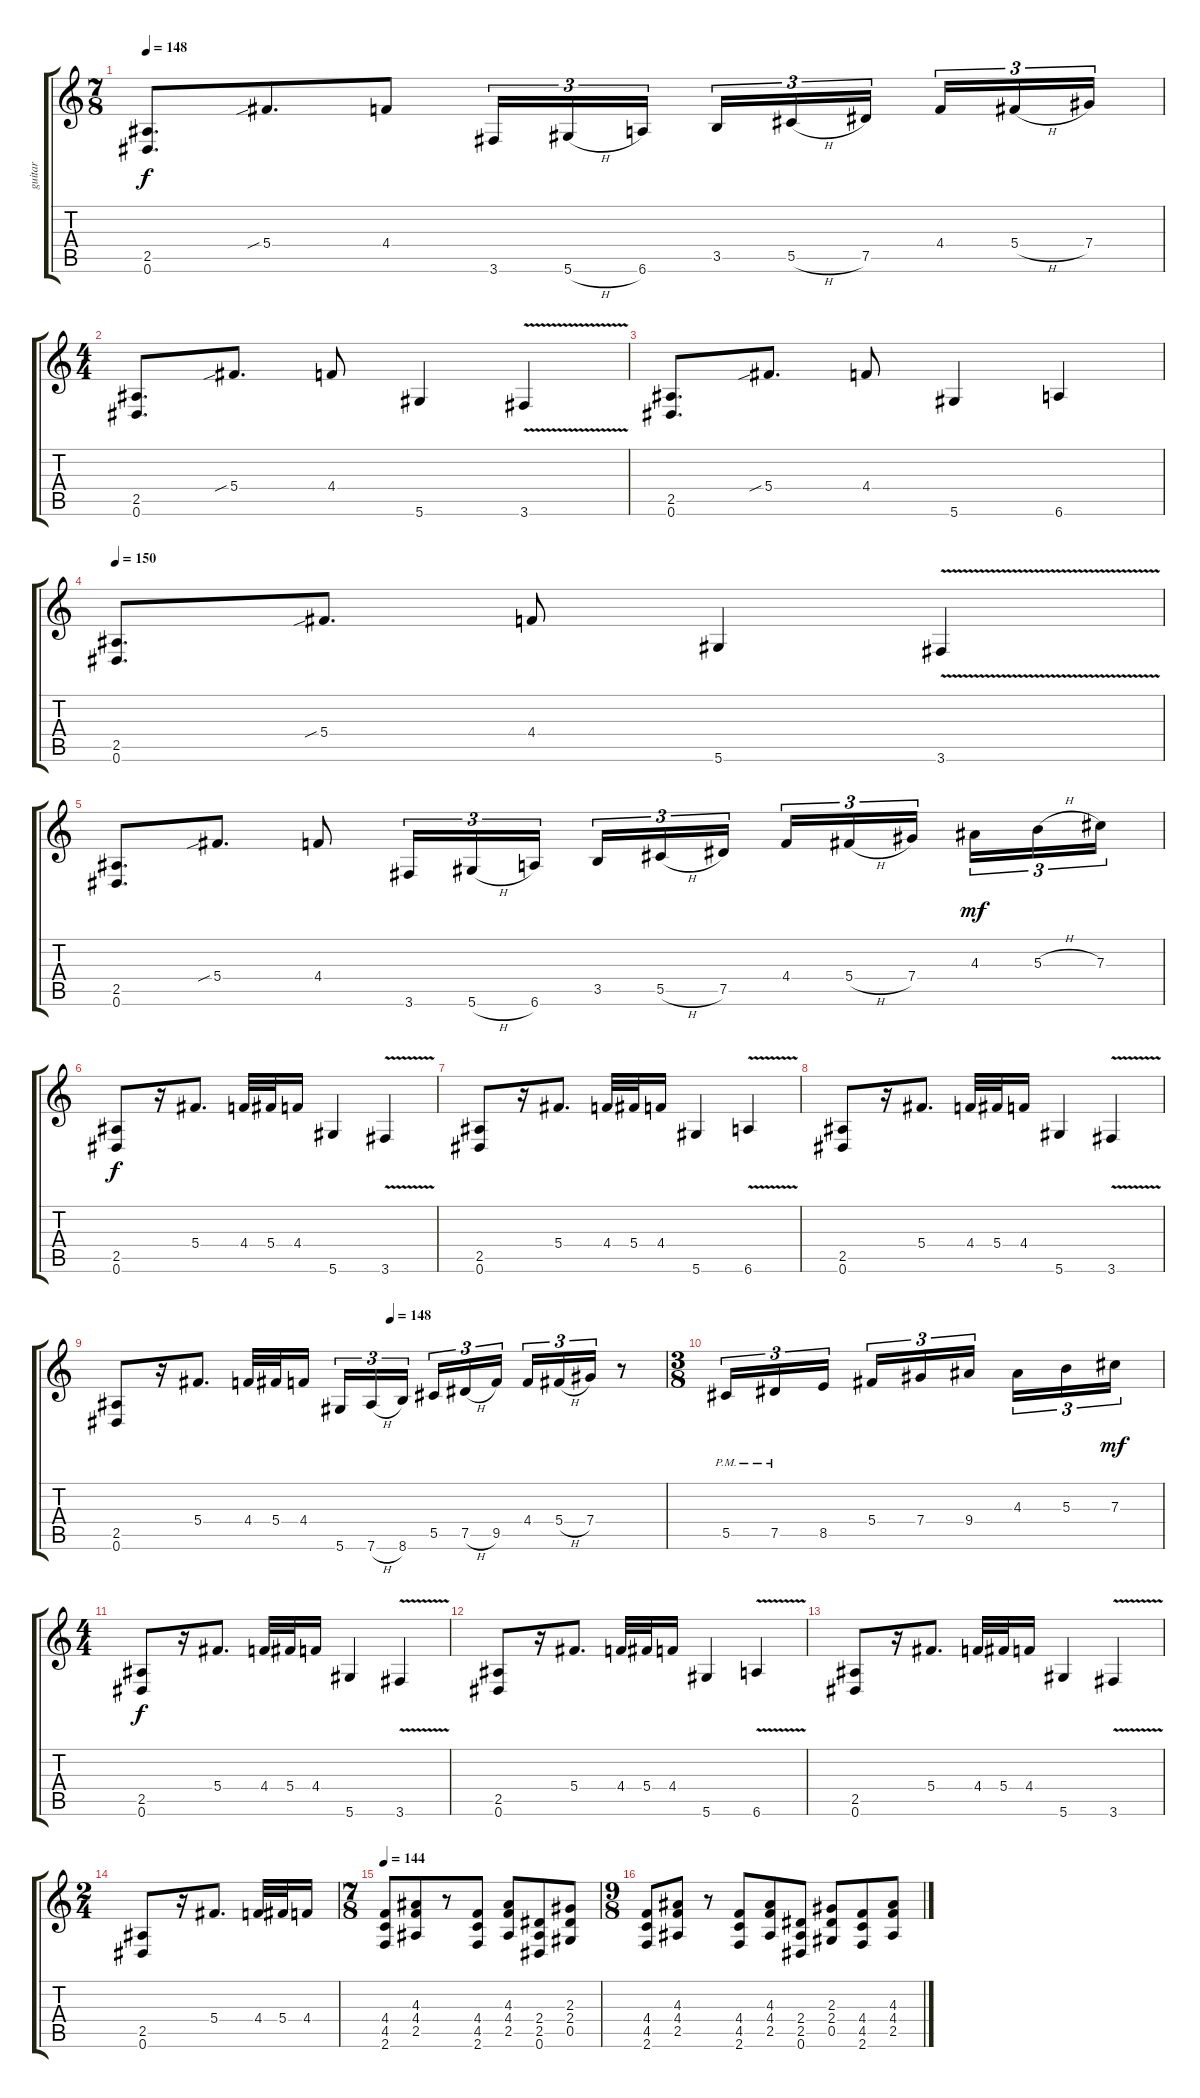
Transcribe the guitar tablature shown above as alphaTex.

\track ("guitar" "guitar") {instrument distortionguitar}
\staff {score tabs}
\tuning (Eb4 Bb3 Gb3 Db3 Ab2 Eb2) {hide}
\ts (7 8)
\tempo 148
\clef g2
\ks c
(2.5 0.6).8{d dy f} 5.4{sib}.8{d} 4.4.8 3.6.16{tu (3 2)} 5.6{h}.16{tu (3 2)} 6.6.16{tu (3 2)} 3.5.16{tu (3 2)} 5.5{h}.16{tu (3 2)} 7.5.16{tu (3 2)} 4.4.16{tu (3 2)} 5.4{h}.16{tu (3 2)} 7.4.16{tu (3 2)} |
\ts (4 4)
(2.5 0.6).8{d} 5.4{sib}.8{d} 4.4.8 5.6.4 3.6{v}.4 |
(2.5 0.6).8{d} 5.4{sib}.8{d} 4.4.8 5.6.4 6.6.4 |
\tempo 150
(2.5 0.6).8{d} 5.4{sib}.8{d} 4.4.8 5.6.4 3.6{v}.4 |
(2.5 0.6).8{d} 5.4{sib}.8{d} 4.4.8 3.6.16{tu (3 2)} 5.6{h}.16{tu (3 2)} 6.6.16{tu (3 2) beam splitsecondary} 3.5.16{tu (3 2)} 5.5{h}.16{tu (3 2)} 7.5.16{tu (3 2)} 4.4.16{tu (3 2)} 5.4{h}.16{tu (3 2)} 7.4.16{tu (3 2) beam splitsecondary} 4.3.16{tu (3 2) dy mf} 5.3{h}.16{tu (3 2)} 7.3.16{tu (3 2)} |
(2.5 0.6).8{dy f} r.16 5.4.8{d} 4.4.32 5.4.32 4.4.16 5.6.4 3.6{v}.4 |
(2.5 0.6).8 r.16 5.4.8{d} 4.4.32 5.4.32 4.4.16 5.6.4 6.6{v}.4 |
(2.5 0.6).8 r.16 5.4.8{d} 4.4.32 5.4.32 4.4.16 5.6.4 3.6{v}.4 |
\tempo (148 0.5)
(2.5 0.6).8 r.16 5.4.8{d} 4.4.32 5.4.32 4.4.16 5.6.16{tu (3 2)} 7.6{h}.16{tu (3 2)} 8.6.16{tu (3 2) beam splitsecondary} 5.5.16{tu (3 2)} 7.5{h}.16{tu (3 2)} 9.5.16{tu (3 2)} 4.4.16{tu (3 2)} 5.4{h}.16{tu (3 2)} 7.4.16{tu (3 2)} r.8 |
\ts (3 8)
5.5{pm}.16{tu (3 2)} 7.5{pm}.16{tu (3 2)} 8.5.16{tu (3 2)} 5.4.16{tu (3 2)} 7.4.16{tu (3 2)} 9.4.16{tu (3 2)} 4.3.16{tu (3 2)} 5.3.16{tu (3 2)} 7.3.16{tu (3 2) dy mf} |
\ts (4 4)
(2.5 0.6).8{dy f} r.16 5.4.8{d} 4.4.32 5.4.32 4.4.16 5.6.4 3.6{v}.4 |
(2.5 0.6).8 r.16 5.4.8{d} 4.4.32 5.4.32 4.4.16 5.6.4 6.6{v}.4 |
(2.5 0.6).8 r.16 5.4.8{d} 4.4.32 5.4.32 4.4.16 5.6.4 3.6{v}.4 |
\ts (2 4)
(2.5 0.6).8 r.16 5.4.8{d} 4.4.32 5.4.32 4.4.16 |
\ts (7 8)
\tempo 144
(4.4 4.5 2.6).8 (4.3 4.4 2.5).8 r.8 (4.4 4.5 2.6).8 (4.3 4.4 2.5).8 (2.4 2.5 0.6).8 (2.3 2.4 0.5).8 |
\ts (9 8)
(4.4 4.5 2.6).8 (4.3 4.4 2.5).8 r.8 (4.4 4.5 2.6).8 (4.3 4.4 2.5).8 (2.4 2.5 0.6).8 (2.3 2.4 0.5).8 (4.4 4.5 2.6).8 (4.3 4.4 2.5).8
